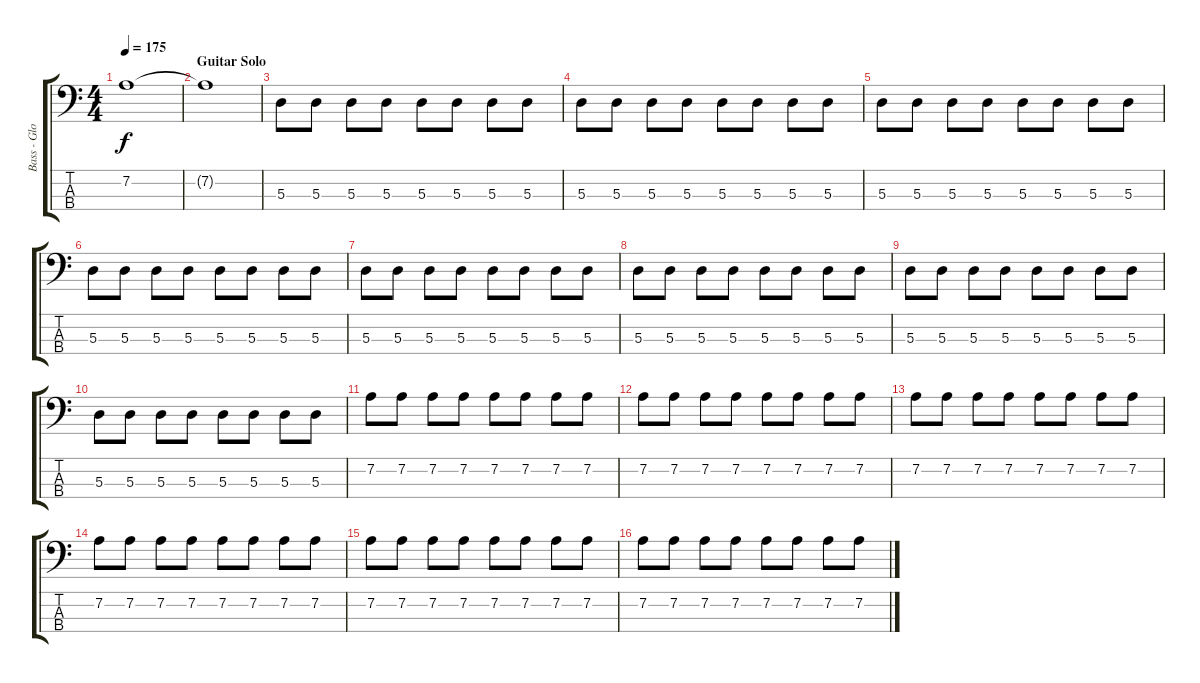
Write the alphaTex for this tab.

\track ("Bass - Glover" "Bass - Glo") {instrument electricbasspick}
\staff {score tabs}
\tuning (G2 D2 A1 E1) {hide}
\ts (4 4)
\tempo 175
\clef f4
\ks c
7.2{t}.1{dy f} |
\section ("" "Guitar Solo")
7.2{t}.1 |
5.3.8 5.3.8 5.3.8 5.3.8 5.3.8 5.3.8 5.3.8 5.3.8 |
5.3.8 5.3.8 5.3.8 5.3.8 5.3.8 5.3.8 5.3.8 5.3.8 |
5.3.8 5.3.8 5.3.8 5.3.8 5.3.8 5.3.8 5.3.8 5.3.8 |
5.3.8 5.3.8 5.3.8 5.3.8 5.3.8 5.3.8 5.3.8 5.3.8 |
5.3.8 5.3.8 5.3.8 5.3.8 5.3.8 5.3.8 5.3.8 5.3.8 |
5.3.8 5.3.8 5.3.8 5.3.8 5.3.8 5.3.8 5.3.8 5.3.8 |
5.3.8 5.3.8 5.3.8 5.3.8 5.3.8 5.3.8 5.3.8 5.3.8 |
5.3.8 5.3.8 5.3.8 5.3.8 5.3.8 5.3.8 5.3.8 5.3.8 |
7.2.8 7.2.8 7.2.8 7.2.8 7.2.8 7.2.8 7.2.8 7.2.8 |
7.2.8 7.2.8 7.2.8 7.2.8 7.2.8 7.2.8 7.2.8 7.2.8 |
7.2.8 7.2.8 7.2.8 7.2.8 7.2.8 7.2.8 7.2.8 7.2.8 |
7.2.8 7.2.8 7.2.8 7.2.8 7.2.8 7.2.8 7.2.8 7.2.8 |
7.2.8 7.2.8 7.2.8 7.2.8 7.2.8 7.2.8 7.2.8 7.2.8 |
7.2.8 7.2.8 7.2.8 7.2.8 7.2.8 7.2.8 7.2.8 7.2.8
